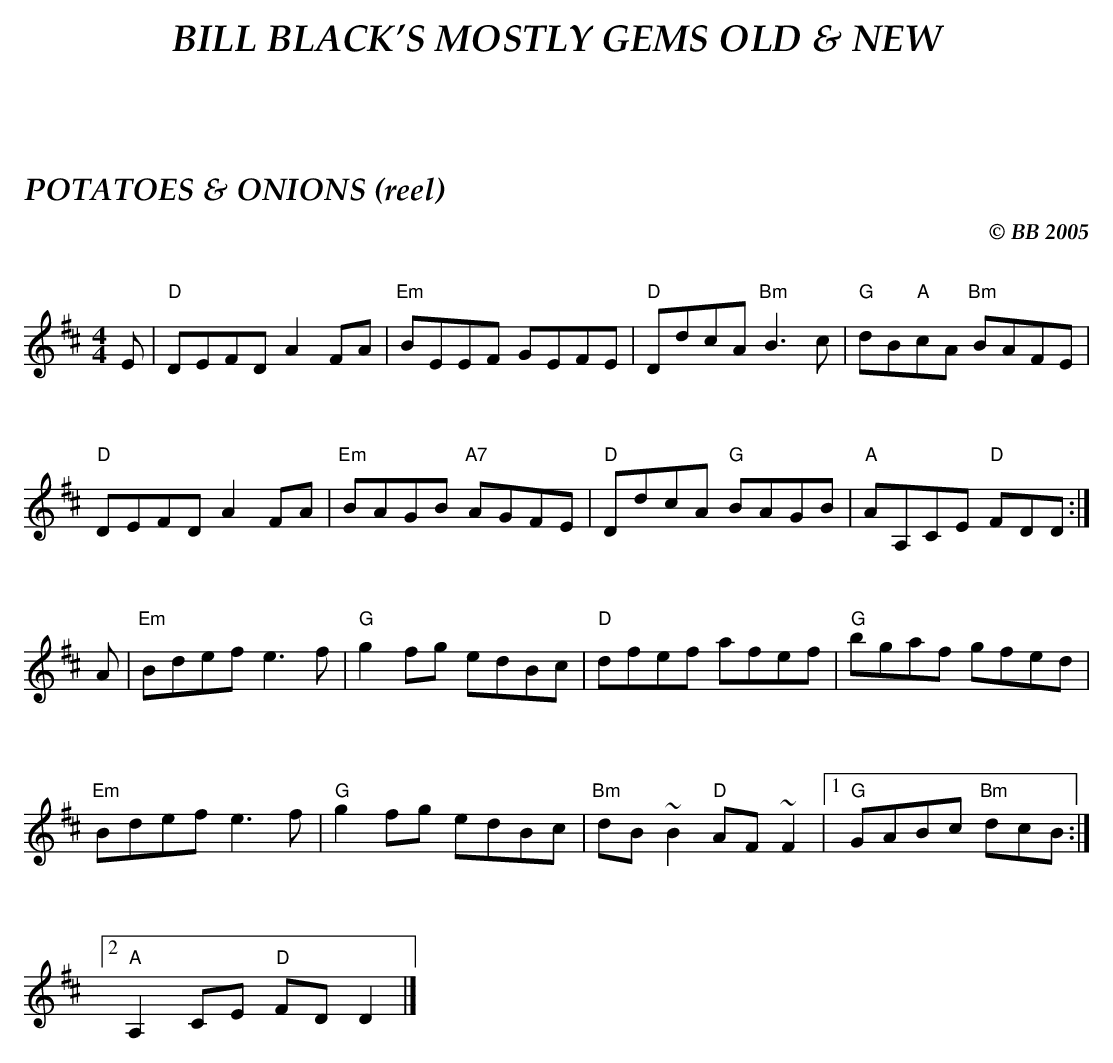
X:1
T:POTATOES & ONIONS (reel)
C:© BB 2005
L:1/8
M:4/4
Q:1/4=180
K:D
E|"D"DEFD A2FA|"Em"BEEF GEFE|"D"DdcA "Bm"B3 c|"G"dB"A"cA "Bm"BAFE|
"D"DEFD A2FA|"Em"BAGB "A7"AGFE|"D"DdcA "G"BAGB|"A"AA,CE "D"FDD :|
A|"Em"Bdef e3f|"G"g2 fg edBc|"D"dfef afef|"G"bgaf gfed|
"Em"Bdef e3f|"G"g2 fg edBc|"Bm"dB~B2 "D"AF~F2|1 "G"GABc "Bm"dcB :|
[2 "A"A,2CE "D"FDD2|]
